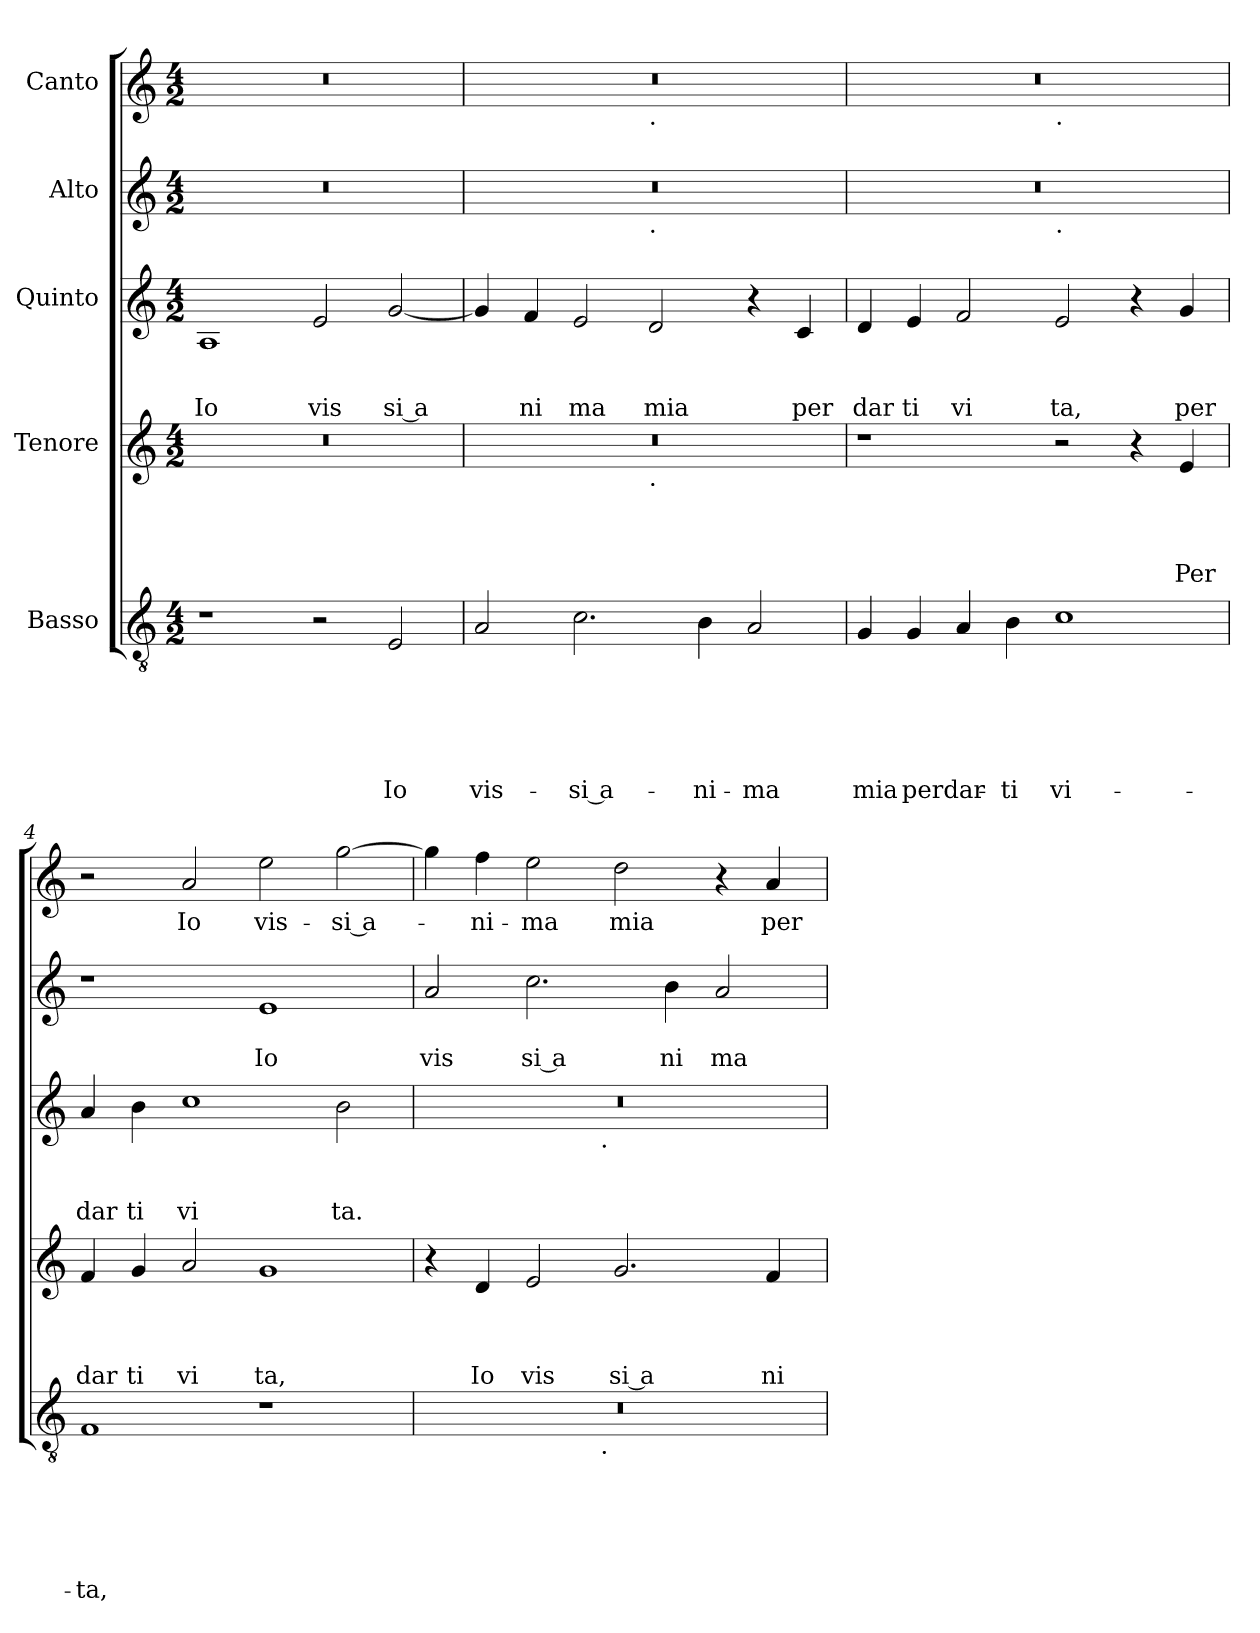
**kern	**text	**text	**text	**text	**text	**text	**kern	**text	**text	**text	**text	**kern	**text	**text	**text	**kern	**text	**text	**kern	**text
*part5	*part5	*part5	*part5	*part5	*part5	*part5	*part4	*part4	*part4	*part4	*part4	*part3	*part3	*part3	*part3	*part2	*part2	*part2	*part1	*part1
*staff5	*staff5	*staff5	*staff5	*staff5	*staff5	*staff5	*staff4	*staff4	*staff4	*staff4	*staff4	*staff3	*staff3	*staff3	*staff3	*staff2	*staff2	*staff2	*staff1	*staff1
*I"Basso	*	*	*	*	*	*	*I"Tenore	*	*	*	*	*I"Quinto	*	*	*	*I"Alto	*	*	*I"Canto	*
*clefGv2	*	*	*	*	*	*	*clefG2	*	*	*	*	*clefG2	*	*	*	*clefG2	*	*	*clefG2	*
*k[]	*	*	*	*	*	*	*k[]	*	*	*	*	*k[]	*	*	*	*k[]	*	*	*k[]	*
*C:	*	*	*	*	*	*	*C:	*	*	*	*	*C:	*	*	*	*C:	*	*	*C:	*
*M4/2	*	*	*	*	*	*	*M4/2	*	*	*	*	*M4/2	*	*	*	*M4/2	*	*	*M4/2	*
=1	=1	=1	=1	=1	=1	=1	=1	=1	=1	=1	=1	=1	=1	=1	=1	=1	=1	=1	=1	=1
!	!	!	!	!	!	!	!	!	!	!	!	!	!	!	!LO:LY:b	!	!	!	!	!
1r	.	.	.	.	.	.	0r	.	.	.	.	1A	.	.	Io	0r	.	.	0r	.
!	!	!	!	!	!	!	!	!	!	!	!	!	!	!	!LO:LY:b	!	!	!	!	!
2r	.	.	.	.	.	.	.	.	.	.	.	2e/	.	.	vis	.	.	.	.	.
!	!	!	!	!	!	!LO:LY:b	!	!	!	!	!	!	!	!	!LO:LY:b	!	!	!	!	!
2E/	.	.	.	.	.	Io	.	.	.	.	.	[<2g/	.	.	si a	.	.	.	.	.
=2	=2	=2	=2	=2	=2	=2	=2	=2	=2	=2	=2	=2	=2	=2	=2	=2	=2	=2	=2	=2
!	!	!	!	!	!	!LO:LY:b	!	!	!	!	!	!	!	!	!	!	!	!	!	!
*	*	*	*	*	*	*	*^	*	*	*	*	*	*	*	*	*^	*	*	*^	*
2A/	.	.	.	.	.	vis-	0r	1ryy	.	.	.	.	4g/]	.	.	.	0r	1ryy	.	.	0r	1ryy	.
!	!	!	!	!	!	!	!	!	!	!	!	!	!	!	!	!LO:LY:b	!	!	!	!	!	!	!
.	.	.	.	.	.	.	.	.	.	.	.	.	4f/	.	.	ni	.	.	.	.	.	.	.
!	!	!	!	!	!	!LO:LY:b:rj	!	!	!	!	!	!	!	!	!	!LO:LY:b	!	!	!	!	!	!	!
2.c\	.	.	.	.	.	-si a-	.	.	.	.	.	.	2e/	.	.	ma	.	.	.	.	.	.	.
!	!	!	!	!	!	!	!	!	!	!	!	!	!	!	!	!	!	!	!	!	!	!LO:TX:b:t=.	!
!	!	!	!	!	!	!	!	!	!	!	!	!	!	!	!	!	!	!LO:TX:b:t=.	!	!	!	!	!
!	!	!	!	!	!	!	!	!LO:TX:b:t=.	!	!	!	!	!	!	!	!	!	!	!	!	!	!	!
!	!	!	!	!	!	!	!	!	!	!	!	!	!	!	!	!LO:LY:b	!	!	!	!	!	!	!
.	.	.	.	.	.	.	.	1ryy	.	.	.	.	2d/	.	.	mia	.	1ryy	.	.	.	1ryy	.
!	!	!	!	!	!	!LO:LY:b	!	!	!	!	!	!	!	!	!	!	!	!	!	!	!	!	!
4B\	.	.	.	.	.	-ni-	.	.	.	.	.	.	.	.	.	.	.	.	.	.	.	.	.
!	!	!	!	!	!	!LO:LY:b	!	!	!	!	!	!	!	!	!	!	!	!	!	!	!	!	!
2A/	.	.	.	.	.	-ma	.	.	.	.	.	.	4r	.	.	.	.	.	.	.	.	.	.
!	!	!	!	!	!	!	!	!	!	!	!	!	!	!	!	!LO:LY:b	!	!	!	!	!	!	!
.	.	.	.	.	.	.	.	.	.	.	.	.	4c/	.	.	per	.	.	.	.	.	.	.
=3	=3	=3	=3	=3	=3	=3	=3	=3	=3	=3	=3	=3	=3	=3	=3	=3	=3	=3	=3	=3	=3	=3	=3
!	!	!	!	!	!	!LO:LY:b	!	!	!	!	!	!	!	!	!	!LO:LY:b	!	!	!	!	!	!	!
*	*	*	*	*	*	*	*v	*v	*	*	*	*	*	*	*	*	*	*	*	*	*	*	*
4G/	.	.	.	.	.	mia	1r	.	.	.	.	4d/	.	.	dar	0r	1ryy	.	.	0r	1ryy	.
!	!	!	!	!	!	!LO:LY:b	!	!	!	!	!	!	!	!	!LO:LY:b	!	!	!	!	!	!	!
4G/	.	.	.	.	.	perdar-	.	.	.	.	.	4e/	.	.	ti	.	.	.	.	.	.	.
!	!	!	!	!	!	!	!	!	!	!	!	!	!	!	!LO:LY:b	!	!	!	!	!	!	!
4A/	.	.	.	.	.	.	.	.	.	.	.	2f/	.	.	vi	.	.	.	.	.	.	.
!	!	!	!	!	!	!LO:LY:b	!	!	!	!	!	!	!	!	!	!	!	!	!	!	!	!
4B\	.	.	.	.	.	-ti	.	.	.	.	.	.	.	.	.	.	.	.	.	.	.	.
!	!	!	!	!	!	!	!	!	!	!	!	!	!	!	!	!	!	!	!	!	!LO:TX:b:t=.	!
!	!	!	!	!	!	!	!	!	!	!	!	!	!	!	!	!	!LO:TX:b:t=.	!	!	!	!	!
!	!	!	!	!	!	!LO:LY:b	!	!	!	!	!	!	!	!	!LO:LY:b	!	!	!	!	!	!	!
1c	.	.	.	.	.	vi-	2r	.	.	.	.	2e/	.	.	ta,	.	1ryy	.	.	.	1ryy	.
.	.	.	.	.	.	.	4r	.	.	.	.	4r	.	.	.	.	.	.	.	.	.	.
!	!	!	!	!	!	!	!	!	!	!	!LO:LY:b	!	!	!	!LO:LY:b	!	!	!	!	!	!	!
.	.	.	.	.	.	.	4e/	.	.	.	Per	4g/	.	.	per	.	.	.	.	.	.	.
=4	=4	=4	=4	=4	=4	=4	=4	=4	=4	=4	=4	=4	=4	=4	=4	=4	=4	=4	=4	=4	=4	=4
!	!	!	!	!	!	!LO:LY:b	!	!	!	!	!LO:LY:b	!	!	!	!LO:LY:b	!	!	!	!	!	!	!
*	*	*	*	*	*	*	*	*	*	*	*	*	*	*	*	*v	*v	*	*	*	*	*
*	*	*	*	*	*	*	*	*	*	*	*	*	*	*	*	*	*	*	*v	*v	*
1F	.	.	.	.	.	-ta,	4f/	.	.	.	dar	4a/	.	.	dar	1r	.	.	2r	.
!	!	!	!	!	!	!	!	!	!	!	!LO:LY:b	!	!	!	!LO:LY:b	!	!	!	!	!
.	.	.	.	.	.	.	4g/	.	.	.	ti	4b\	.	.	ti	.	.	.	.	.
!	!	!	!	!	!	!	!	!	!	!	!LO:LY:b	!	!	!	!LO:LY:b	!	!	!	!	!LO:LY:b
.	.	.	.	.	.	.	2a/	.	.	.	vi	1cc	.	.	vi	.	.	.	2a/	Io
!	!	!	!	!	!	!	!	!	!	!	!LO:LY:b	!	!	!	!	!	!	!LO:LY:b	!	!LO:LY:b
1r	.	.	.	.	.	.	1g	.	.	.	ta,	.	.	.	.	1e	.	Io	2ee\	vis-
!	!	!	!	!	!	!	!	!	!	!	!	!	!	!	!LO:LY:b	!	!	!	!	!LO:LY:b
.	.	.	.	.	.	.	.	.	.	.	.	2b\	.	.	ta.	.	.	.	[<2gg\	-si a-
!!LO:LB:g=z
=5	=5	=5	=5	=5	=5	=5	=5	=5	=5	=5	=5	=5	=5	=5	=5	=5	=5	=5	=5	=5
!	!	!	!	!	!	!	!	!	!	!	!	!	!	!	!	!	!	!LO:LY:b	!	!
*^	*	*	*	*	*	*	*	*	*	*	*	*^	*	*	*	*	*	*	*	*
0r	2ryy	.	.	.	.	.	.	4r	.	.	.	.	0r	2ryy	.	.	.	2a/	.	vis	4gg\]	.
!	!	!	!	!	!	!	!	!	!	!	!	!LO:LY:b	!	!	!	!	!	!	!	!	!	!LO:LY:b
.	.	.	.	.	.	.	.	4d/	.	.	.	Io	.	.	.	.	.	.	.	.	4ff\	-ni-
!	!	!	!	!	!	!	!	!	!	!	!	!LO:LY:b	!	!	!	!	!	!	!	!LO:LY:b:rj	!	!LO:LY:b
.	4...ryy	.	.	.	.	.	.	2e/	.	.	.	vis	.	4...ryy	.	.	.	2.cc\	.	si a	2ee\	-ma
!	!	!	!	!	!	!	!	!	!	!	!	!	!	!LO:TX:b:t=.	!	!	!	!	!	!	!	!
!	!LO:TX:b:t=.	!	!	!	!	!	!	!	!	!	!	!	!	!	!	!	!	!	!	!	!	!
.	1ryy	.	.	.	.	.	.	.	.	.	.	.	.	1ryy	.	.	.	.	.	.	.	.
!	!	!	!	!	!	!	!	!	!	!	!	!LO:LY:b:rj	!	!	!	!	!	!	!	!	!	!LO:LY:b
.	.	.	.	.	.	.	.	2.g/	.	.	.	si a	.	.	.	.	.	.	.	.	2dd\	mia
!	!	!	!	!	!	!	!	!	!	!	!	!	!	!	!	!	!	!	!	!LO:LY:b	!	!
.	.	.	.	.	.	.	.	.	.	.	.	.	.	.	.	.	.	4b\	.	ni	.	.
!	!	!	!	!	!	!	!	!	!	!	!	!	!	!	!	!	!	!	!	!LO:LY:b	!	!
.	.	.	.	.	.	.	.	.	.	.	.	.	.	.	.	.	.	2a/	.	ma	4r	.
!	!	!	!	!	!	!	!	!	!	!	!	!LO:LY:b	!	!	!	!	!	!	!	!	!	!LO:LY:b
.	.	.	.	.	.	.	.	4f/	.	.	.	ni	.	.	.	.	.	.	.	.	4a/	per
.	32ryy	.	.	.	.	.	.	.	.	.	.	.	.	32ryy	.	.	.	.	.	.	.	.
*v	*v	*	*	*	*	*	*	*	*	*	*	*	*v	*v	*	*	*	*	*	*	*	*
=	=	=	=	=	=	=	=	=	=	=	=	=	=	=	=	=	=	=	=	=
*-	*-	*-	*-	*-	*-	*-	*-	*-	*-	*-	*-	*-	*-	*-	*-	*-	*-	*-	*-	*-
